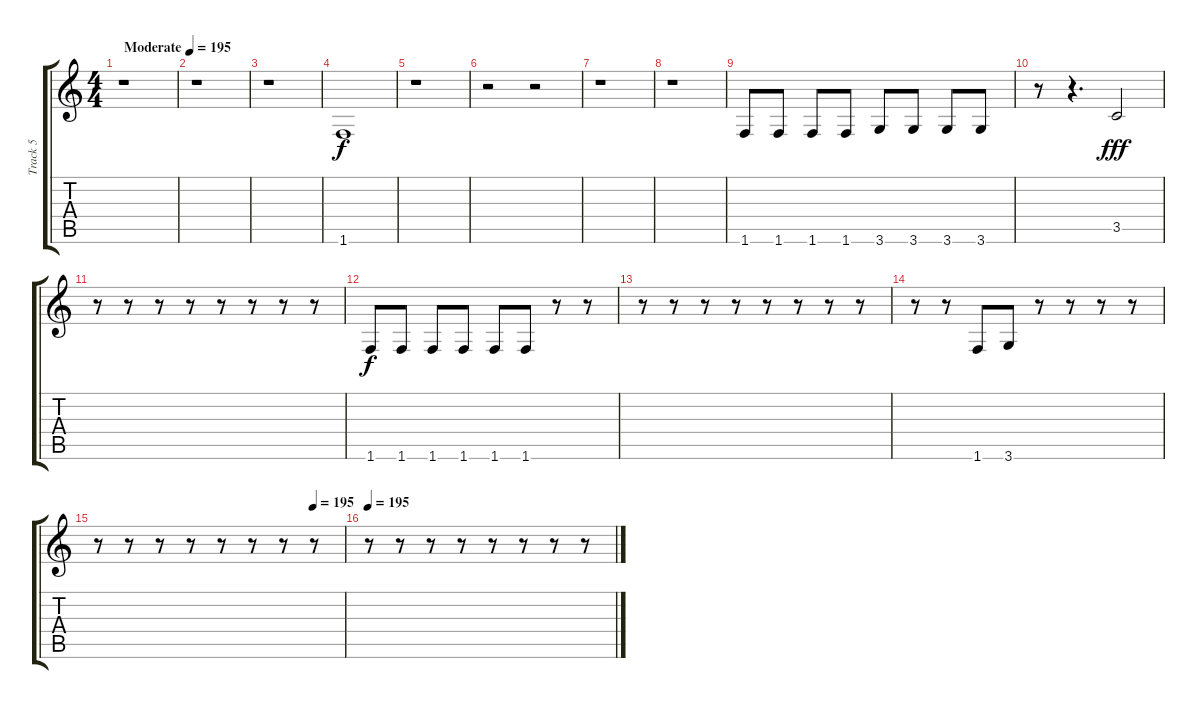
\track ("Track 5" "Track 5") {instrument electricbasspick}
\staff {score tabs}
\tuning (E4 B3 G3 D3 A2 E2) {hide}
\ts (4 4)
\tempo (195 "Moderate")
\clef g2
\ks c
r.1{dy f instrument electricbasspick} |
r.1 |
r.1 |
1.6.1 |
r.1 |
r.2 r.2 |
r.1 |
r.1 |
1.6.8 1.6.8 1.6.8 1.6.8 3.6.8 3.6.8 3.6.8 3.6.8 |
r.8 r.4{d} 3.5.2{dy fff} |
r.8 r.8 r.8 r.8 r.8 r.8 r.8 r.8 |
1.6.8{dy f} 1.6.8 1.6.8 1.6.8 1.6.8 1.6.8 r.8 r.8 |
r.8 r.8 r.8 r.8 r.8 r.8 r.8 r.8 |
r.8 r.8 1.6.8 3.6.8 r.8 r.8 r.8 r.8 |
\tempo (195 0.875)
r.8 r.8 r.8 r.8 r.8 r.8 r.8 r.8 |
\tempo 195
r.8 r.8 r.8 r.8 r.8 r.8 r.8 r.8
